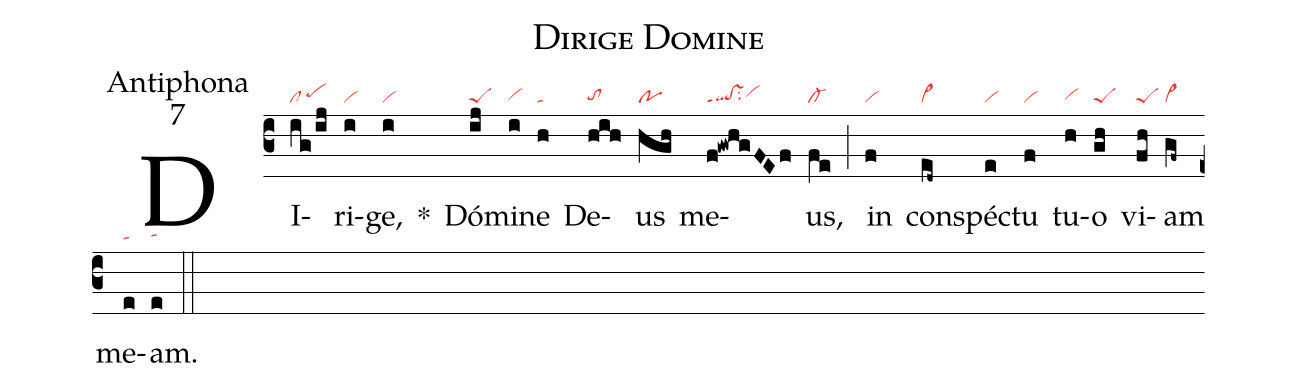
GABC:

name: Dirige Domine;
office-part: Antiphona;
mode: 7;
nabc-lines: 1;
%%
(c3)
DI(ig/ij|cl/pehh)ri(i|vi)ge,(i|vi) *()
Dó(ij|peS)mi(i|vihg)ne(h|ta) De(hih|tohg)us(hgh|po) me(f!gwhgFEf|ql!vsppt1su2vihh)us,(fe|cl-) (;)
in(f|vi) con(ed~|vi>)spé(e|vi)ctu(f|vi) tu(h|vihg)o(gh|peS) vi(fh|peS)am(gf~|vi>) me(e|ta)am.(e|tahg) (::)
